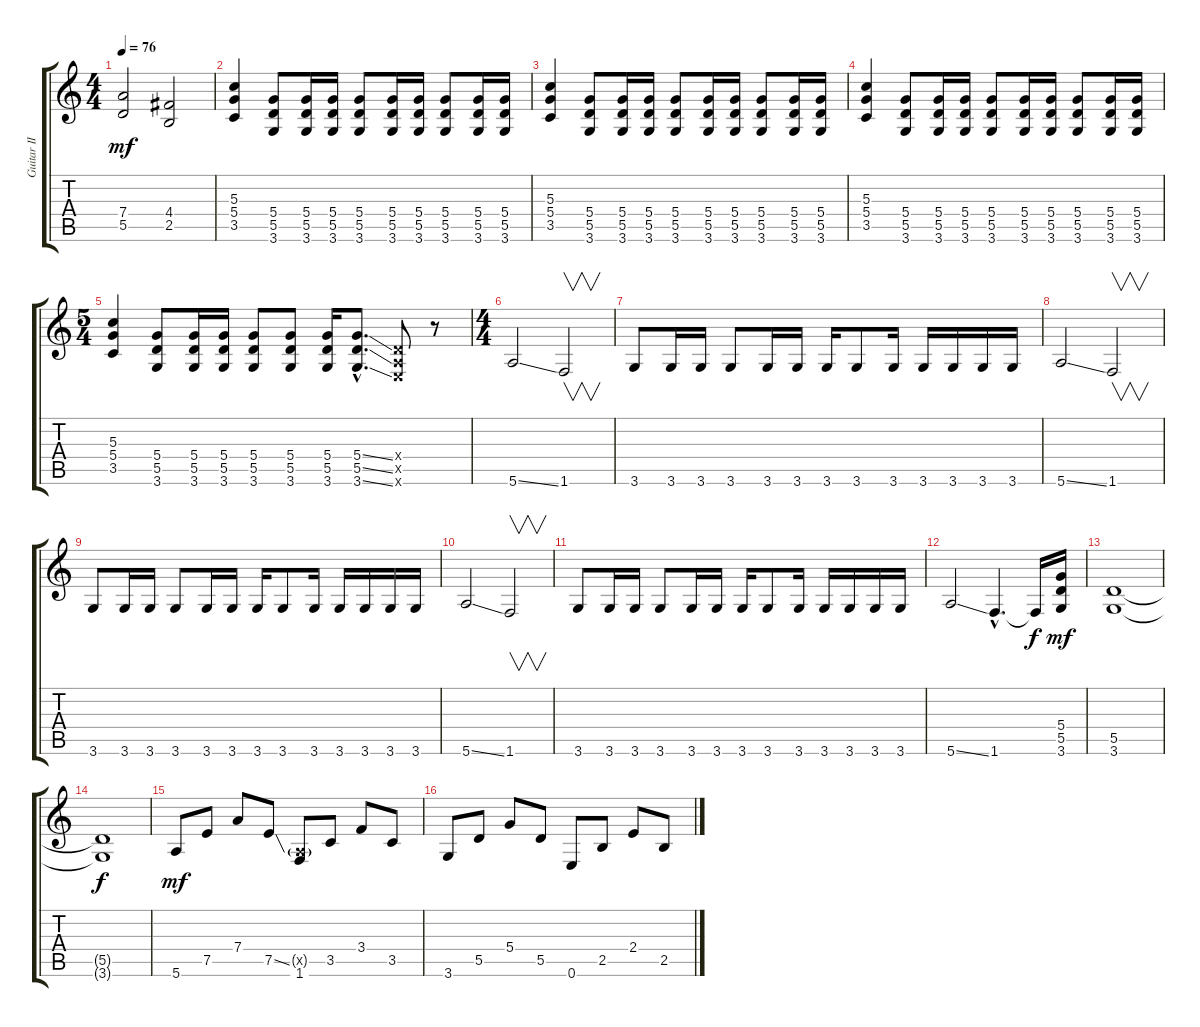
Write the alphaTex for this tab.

\track ("Guitar II" "Guitar II") {instrument overdrivenguitar}
\staff {score tabs}
\tuning (E4 B3 G3 D3 A2 E2) {hide}
\ts (4 4)
\tempo 76
\clef g2
\ks c
(7.4 5.5).2{dy mf} (4.4 2.5).2 |
(5.3 5.4 3.5).4 (5.4 5.5 3.6).8 (5.4 5.5 3.6).16 (5.4 5.5 3.6).16 (5.4 5.5 3.6).8 (5.4 5.5 3.6).16 (5.4 5.5 3.6).16 (5.4 5.5 3.6).8 (5.4 5.5 3.6).16 (5.4 5.5 3.6).16 |
(5.3 5.4 3.5).4 (5.4 5.5 3.6).8 (5.4 5.5 3.6).16 (5.4 5.5 3.6).16 (5.4 5.5 3.6).8 (5.4 5.5 3.6).16 (5.4 5.5 3.6).16 (5.4 5.5 3.6).8 (5.4 5.5 3.6).16 (5.4 5.5 3.6).16 |
(5.3 5.4 3.5).4 (5.4 5.5 3.6).8 (5.4 5.5 3.6).16 (5.4 5.5 3.6).16 (5.4 5.5 3.6).8 (5.4 5.5 3.6).16 (5.4 5.5 3.6).16 (5.4 5.5 3.6).8 (5.4 5.5 3.6).16 (5.4 5.5 3.6).16 |
\ts (5 4)
(5.3 5.4 3.5).4 (5.4 5.5 3.6).8 (5.4 5.5 3.6).16 (5.4 5.5 3.6).16 (5.4 5.5 3.6).8 (5.4 5.5 3.6).8 (5.4 5.5 3.6).16 (5.4{ss hac} 5.5{ss hac} 3.6{ss hac}).8{d} (0.4{x} 0.5{x} 0.6{x}).8 r.8 |
\ts (4 4)
5.6{ss}.2 1.6.2{v} |
3.6.8 3.6.16 3.6.16 3.6.8 3.6.16 3.6.16 3.6.16 3.6.8 3.6.16 3.6.16 3.6.16 3.6.16 3.6.16 |
5.6{ss}.2 1.6.2{v} |
3.6.8 3.6.16 3.6.16 3.6.8 3.6.16 3.6.16 3.6.16 3.6.8 3.6.16 3.6.16 3.6.16 3.6.16 3.6.16 |
5.6{ss}.2 1.6.2{v} |
3.6.8 3.6.16 3.6.16 3.6.8 3.6.16 3.6.16 3.6.16 3.6.8 3.6.16 3.6.16 3.6.16 3.6.16 3.6.16 |
5.6{ss}.2 1.6{hac}.4{d} 1.6{t}.16{dy f} (5.4 5.5 3.6).16{dy mf} |
(5.5 3.6).1 |
(5.5{t} 3.6{t}).1{dy f} |
5.6.8{dy mf} 7.5.8 7.4.8 7.5{ss}.8 (0.5{g x} 1.6).8 3.5.8 3.4.8 3.5.8 |
3.6.8 5.5.8 5.4.8 5.5.8 0.6.8 2.5.8 2.4.8 2.5.8
